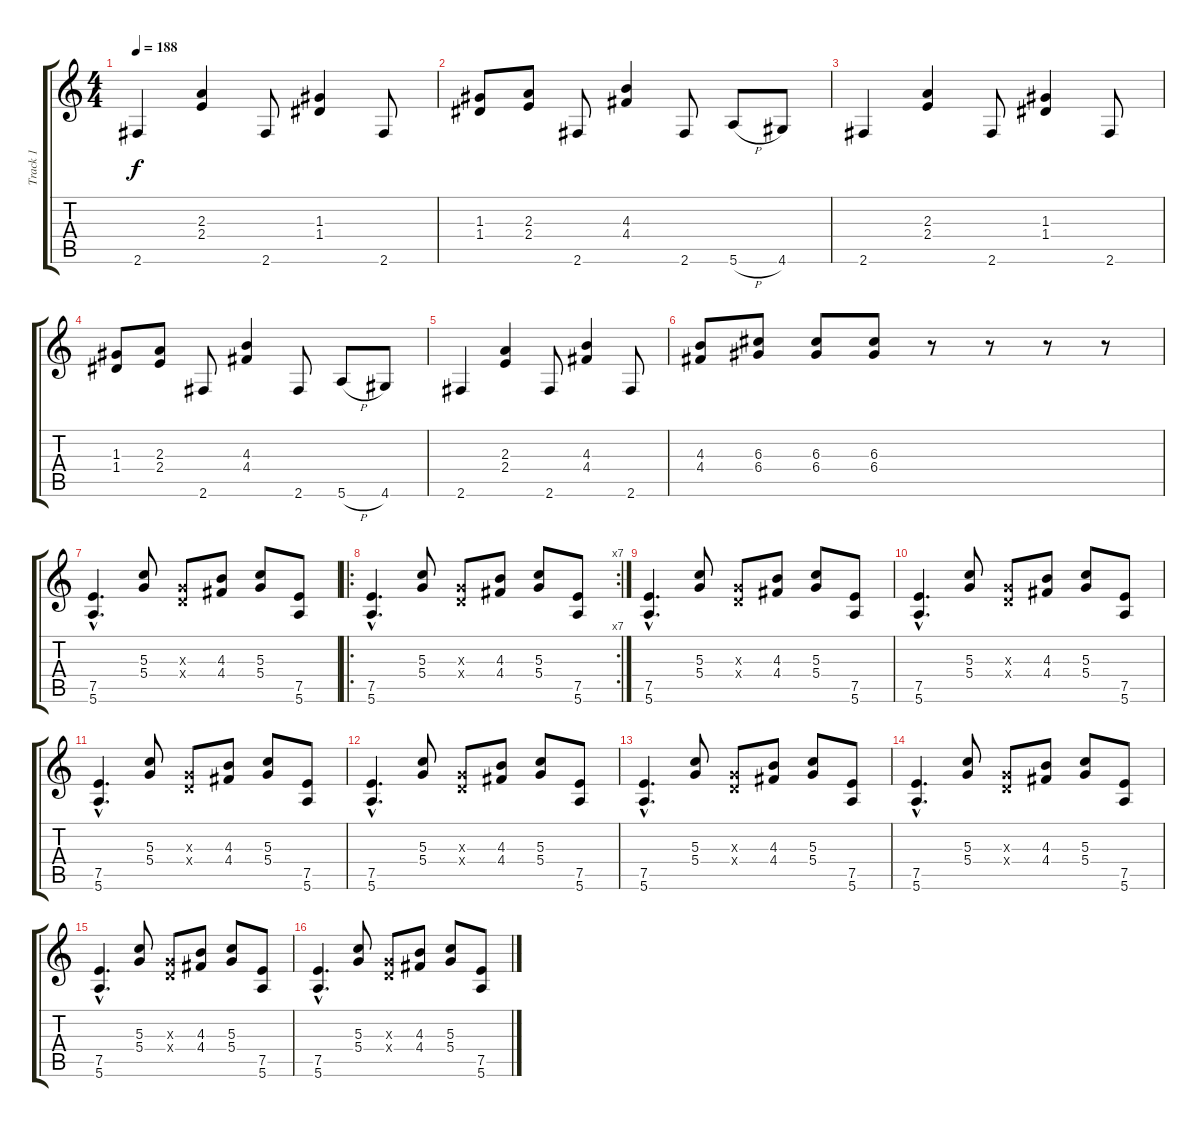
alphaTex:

\track ("Track 1" "Track 1") {instrument overdrivenguitar}
\staff {score tabs}
\tuning (E4 B3 G3 D3 A2 E2) {hide}
\ts (4 4)
\tempo 188
\clef g2
\ks c
2.6.4{dy f} (2.3 2.4).4 2.6.8 (1.3 1.4).4 2.6.8 |
(1.3 1.4).8 (2.3 2.4).8 2.6.8 (4.3 4.4).4 2.6.8 5.6{h}.8 4.6.8 |
2.6.4 (2.3 2.4).4 2.6.8 (1.3 1.4).4 2.6.8 |
(1.3 1.4).8 (2.3 2.4).8 2.6.8 (4.3 4.4).4 2.6.8 5.6{h}.8 4.6.8 |
2.6.4 (2.3 2.4).4 2.6.8 (4.3 4.4).4 2.6.8 |
(4.3 4.4).8 (6.3 6.4).8 (6.3 6.4).8 (6.3 6.4).8 r.8 r.8 r.8 r.8 |
(7.5{hac} 5.6{hac}).4{d} (5.3 5.4).8 (0.3{x} 0.4{x}).8 (4.3 4.4).8 (5.3 5.4).8 (7.5 5.6).8 |
\ro
\rc 7
(7.5{hac} 5.6{hac}).4{d} (5.3 5.4).8 (0.3{x} 0.4{x}).8 (4.3 4.4).8 (5.3 5.4).8 (7.5 5.6).8 |
(7.5{hac} 5.6{hac}).4{d} (5.3 5.4).8 (0.3{x} 0.4{x}).8 (4.3 4.4).8 (5.3 5.4).8 (7.5 5.6).8 |
(7.5{hac} 5.6{hac}).4{d} (5.3 5.4).8 (0.3{x} 0.4{x}).8 (4.3 4.4).8 (5.3 5.4).8 (7.5 5.6).8 |
(7.5{hac} 5.6{hac}).4{d} (5.3 5.4).8 (0.3{x} 0.4{x}).8 (4.3 4.4).8 (5.3 5.4).8 (7.5 5.6).8 |
(7.5{hac} 5.6{hac}).4{d} (5.3 5.4).8 (0.3{x} 0.4{x}).8 (4.3 4.4).8 (5.3 5.4).8 (7.5 5.6).8 |
(7.5{hac} 5.6{hac}).4{d} (5.3 5.4).8 (0.3{x} 0.4{x}).8 (4.3 4.4).8 (5.3 5.4).8 (7.5 5.6).8 |
(7.5{hac} 5.6{hac}).4{d} (5.3 5.4).8 (0.3{x} 0.4{x}).8 (4.3 4.4).8 (5.3 5.4).8 (7.5 5.6).8 |
(7.5{hac} 5.6{hac}).4{d} (5.3 5.4).8 (0.3{x} 0.4{x}).8 (4.3 4.4).8 (5.3 5.4).8 (7.5 5.6).8 |
(7.5{hac} 5.6{hac}).4{d} (5.3 5.4).8 (0.3{x} 0.4{x}).8 (4.3 4.4).8 (5.3 5.4).8 (7.5 5.6).8
